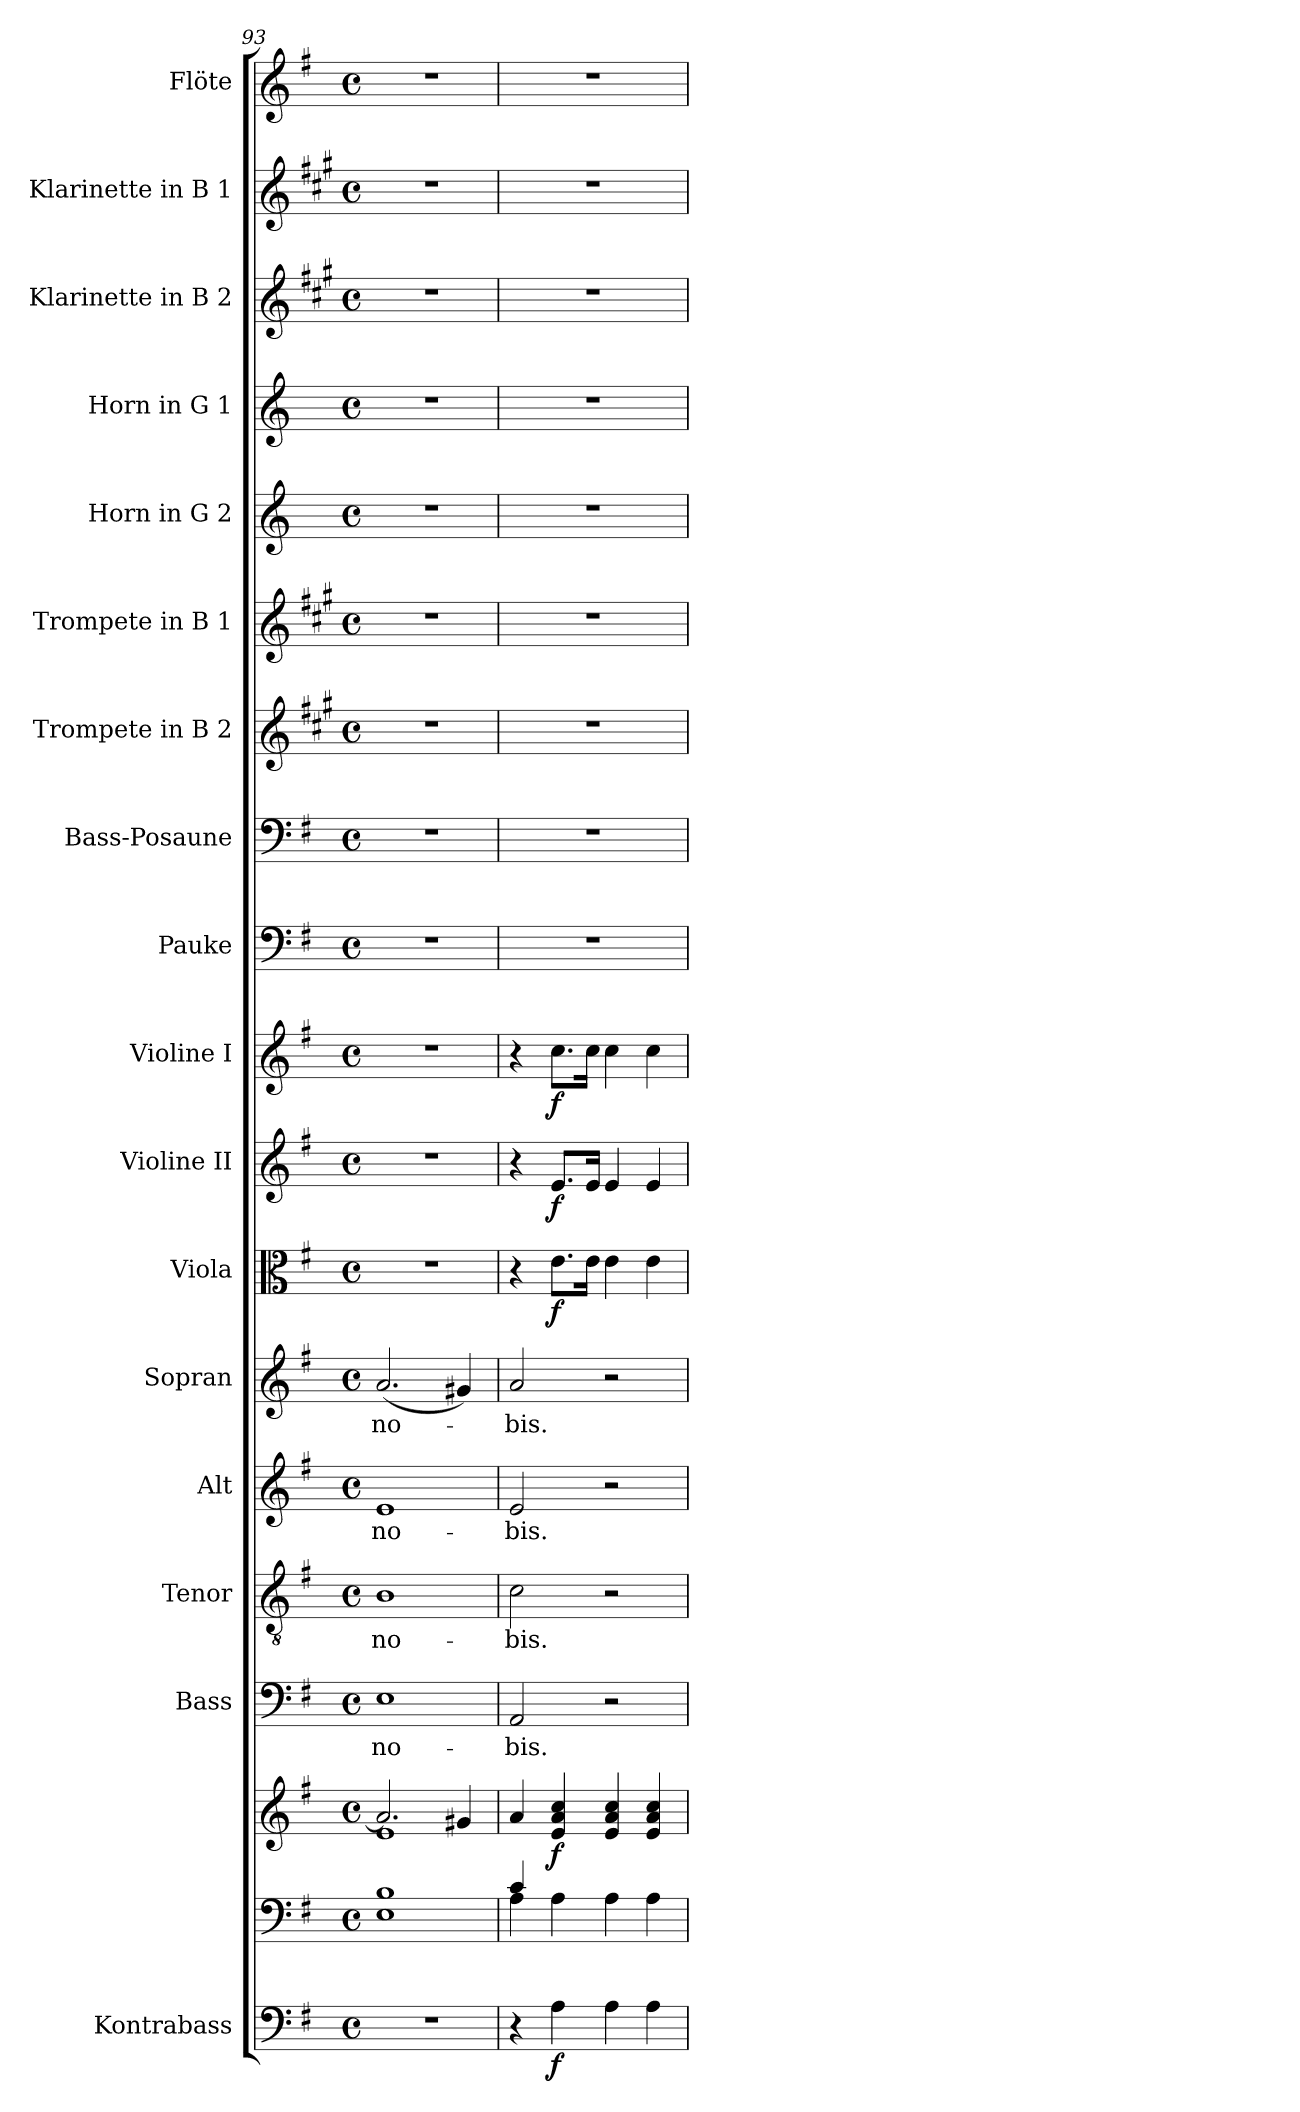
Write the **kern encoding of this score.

**kern	**dynam	**kern	**kern	**dynam	**kern	**text	**kern	**text	**kern	**text	**kern	**text	**kern	**dynam	**kern	**dynam	**kern	**dynam	**kern	**kern	**kern	**kern	**kern	**kern	**kern	**kern	**kern
*part18	*part18	*part17	*part17	*part17	*part16	*part16	*part15	*part15	*part14	*part14	*part13	*part13	*part12	*part12	*part11	*part11	*part10	*part10	*part9	*part8	*part7	*part6	*part5	*part4	*part3	*part2	*part1
*staff19	*staff19	*staff18	*staff17	*staff17/18	*staff16	*staff16	*staff15	*staff15	*staff14	*staff14	*staff13	*staff13	*staff12	*staff12	*staff11	*staff11	*staff10	*staff10	*staff9	*staff8	*staff7	*staff6	*staff5	*staff4	*staff3	*staff2	*staff1
*I"Kontrabass	*	*	*	*	*I"Bass	*	*I"Tenor	*	*I"Alt	*	*I"Sopran	*	*I"Viola	*	*I"Violine II	*	*I"Violine I	*	*I"Pauke	*I"Bass-Posaune	*I"Trompete in B 2	*I"Trompete in B 1	*I"Horn in G 2	*I"Horn in G 1	*I"Klarinette in B 2	*I"Klarinette in B 1	*I"Flöte
*I'Kb.	*	*	*	*	*I'B	*	*I'T	*	*I'A	*	*I'S	*	*I'Vla.	*	*I'Vl. II	*	*I'Vl. I	*	*I'Pk.	*I'B. Pos.	*	*	*I'Hrn. 2	*I'Hrn. 1	*	*	*I'Fl.
*clefF4	*	*clefF4	*clefG2	*	*clefF4	*	*clefGv2	*	*clefG2	*	*clefG2	*	*clefC3	*	*clefG2	*	*clefG2	*	*clefF4	*clefF4	*clefG2	*clefG2	*clefG2	*clefG2	*clefG2	*clefG2	*clefG2
*ITrd7c12	*	*	*	*	*	*	*	*	*	*	*	*	*	*	*	*	*	*	*	*	*ITrd1c2	*ITrd1c2	*ITrd3c5	*ITrd3c5	*ITrd1c2	*ITrd1c2	*
*k[f#]	*	*k[f#]	*k[f#]	*	*k[f#]	*	*k[f#]	*	*k[f#]	*	*k[f#]	*	*k[f#]	*	*k[f#]	*	*k[f#]	*	*k[f#]	*k[f#]	*k[f#]	*k[f#]	*k[f#]	*k[f#]	*k[f#]	*k[f#]	*k[f#]
*G:	*	*G:	*G:	*	*G:	*	*G:	*	*G:	*	*G:	*	*G:	*	*G:	*	*G:	*	*G:	*G:	*G:	*G:	*G:	*G:	*G:	*G:	*G:
*M4/4	*	*M4/4	*M4/4	*	*M4/4	*	*M4/4	*	*M4/4	*	*M4/4	*	*M4/4	*	*M4/4	*	*M4/4	*	*M4/4	*M4/4	*M4/4	*M4/4	*M4/4	*M4/4	*M4/4	*M4/4	*M4/4
*met(c)	*	*met(c)	*met(c)	*	*met(c)	*	*met(c)	*	*met(c)	*	*met(c)	*	*met(c)	*	*met(c)	*	*met(c)	*	*met(c)	*met(c)	*met(c)	*met(c)	*met(c)	*met(c)	*met(c)	*met(c)	*met(c)
=93	=93	=93	=93	=93	=93	=93	=93	=93	=93	=93	=93	=93	=93	=93	=93	=93	=93	=93	=93	=93	=93	=93	=93	=93	=93	=93	=93
*	*	*^	*^	*	*	*	*	*	*	*	*	*	*	*	*	*	*	*	*	*	*	*	*	*	*	*	*
!	!	!	!	!	!	!	!	!LO:LY:b	!	!LO:LY:b	!	!LO:LY:b	!	!LO:LY:b	!	!	!	!	!	!	!	!	!	!	!	!	!	!	!
1r	.	1B	1E	2.a/]	1e	.	1E	no-	1B	no-	1e	no-	(<2.a/	no-	1r	.	1r	.	1r	.	1r	1r	1r	1r	1r	1r	1r	1r	1r
.	.	.	.	4g#X/	.	.	.	.	.	.	.	.	4g#X/)	.	.	.	.	.	.	.	.	.	.	.	.	.	.	.	.
*	*	*	*	*v	*v	*	*	*	*	*	*	*	*	*	*	*	*	*	*	*	*	*	*	*	*	*	*	*	*
!!LO:PB:g=z
=94	=94	=94	=94	=94	=94	=94	=94	=94	=94	=94	=94	=94	=94	=94	=94	=94	=94	=94	=94	=94	=94	=94	=94	=94	=94	=94	=94	=94
!	!	!	!	!	!	!	!LO:LY:b	!	!LO:LY:b	!	!LO:LY:b	!	!LO:LY:b	!	!	!	!	!	!	!	!	!	!	!	!	!	!	!
4r	.	4c/	4A\	4a/	.	2AA/	-bis.	2c\	-bis.	2e/	-bis.	2a/	-bis.	4r	.	4r	.	4r	.	1r	1r	1r	1r	1r	1r	1r	1r	1r
!	!LO:DY:b	!	!	!	!LO:DY:b	!	!	!	!	!	!	!	!	!	!LO:DY:b	!	!LO:DY:b	!	!LO:DY:b	!	!	!	!	!	!	!	!	!
4AA\	f	2.ryy	4A\	4e/ 4a/ 4cc/	f	.	.	.	.	.	.	.	.	8.e\L	f	8.e/L	f	8.cc\L	f	.	.	.	.	.	.	.	.	.
.	.	.	.	.	.	.	.	.	.	.	.	.	.	16e\Jk	.	16e/Jk	.	16cc\Jk	.	.	.	.	.	.	.	.	.	.
4AA\	.	.	4A\	4e/ 4a/ 4cc/	.	2r	.	2r	.	2r	.	2r	.	4e\	.	4e/	.	4cc\	.	.	.	.	.	.	.	.	.	.
4AA\	.	.	4A\	4e/ 4a/ 4cc/	.	.	.	.	.	.	.	.	.	4e\	.	4e/	.	4cc\	.	.	.	.	.	.	.	.	.	.
*	*	*v	*v	*	*	*	*	*	*	*	*	*	*	*	*	*	*	*	*	*	*	*	*	*	*	*	*	*
=	=	=	=	=	=	=	=	=	=	=	=	=	=	=	=	=	=	=	=	=	=	=	=	=	=	=	=
*-	*-	*-	*-	*-	*-	*-	*-	*-	*-	*-	*-	*-	*-	*-	*-	*-	*-	*-	*-	*-	*-	*-	*-	*-	*-	*-	*-
